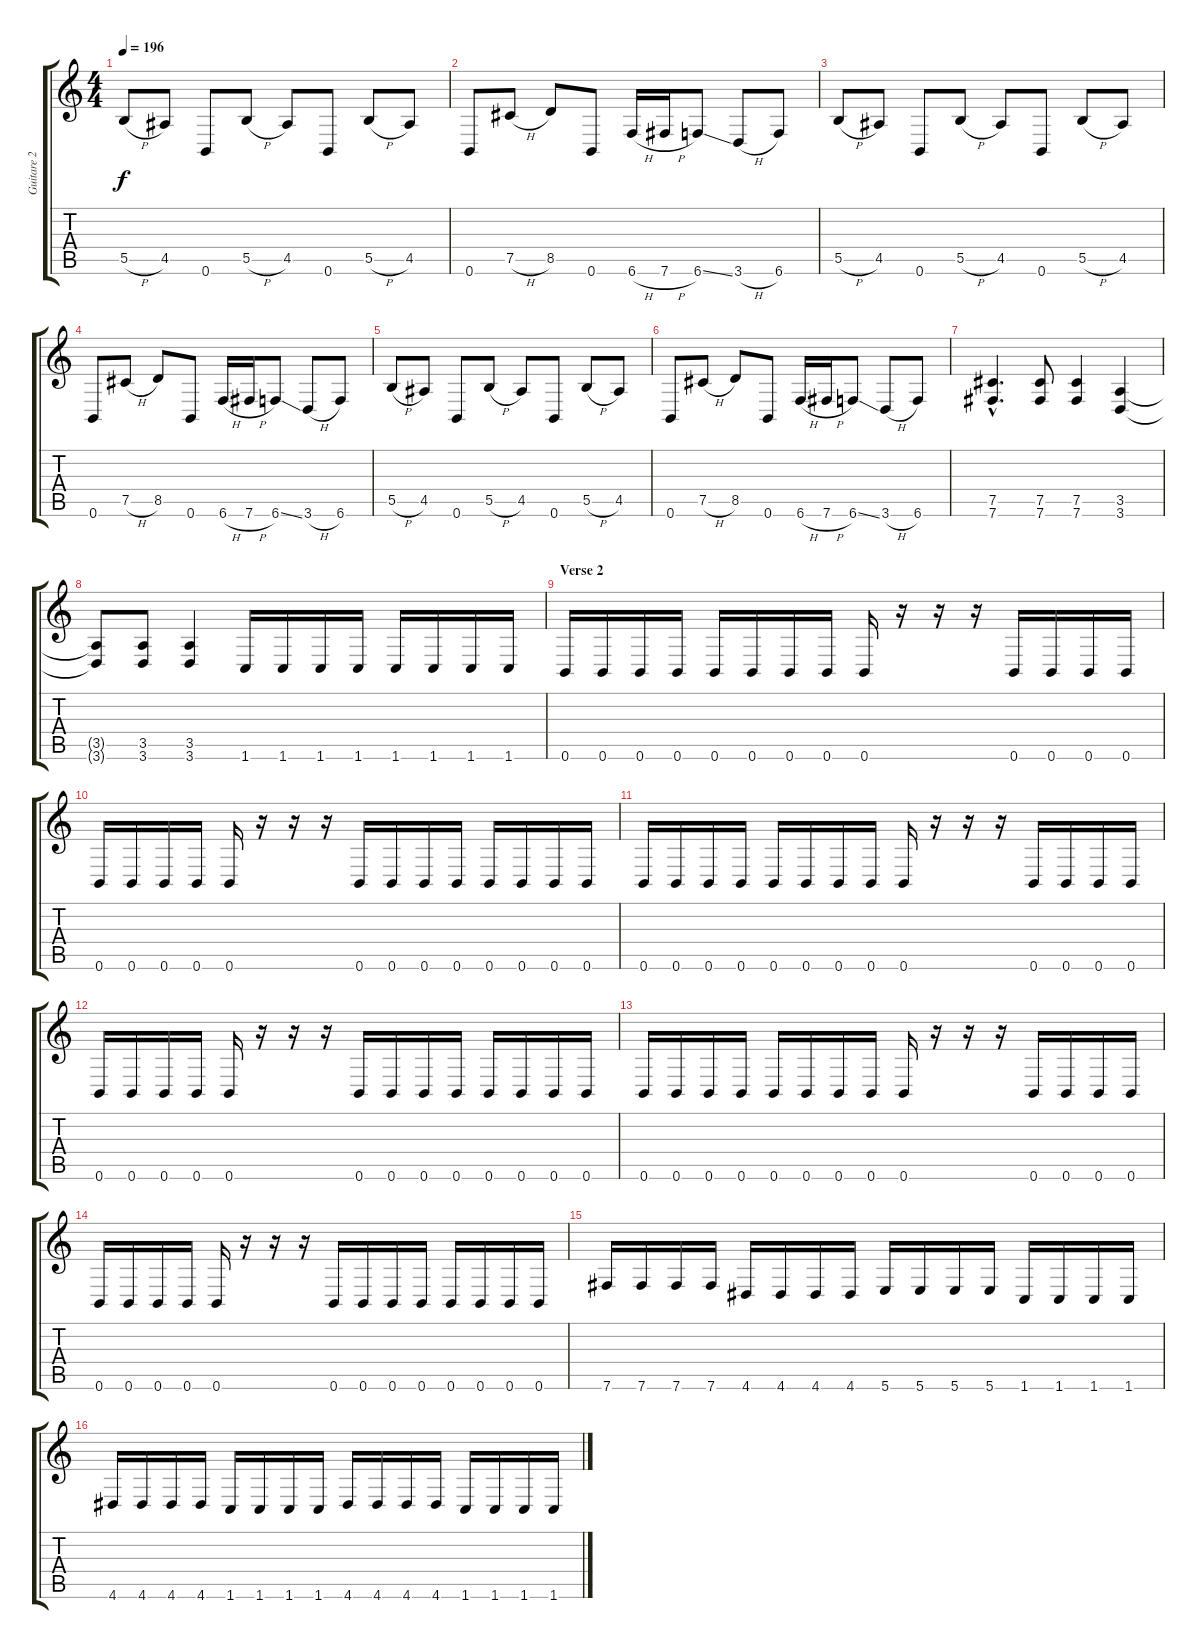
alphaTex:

\track ("Guitare 2" "Guitare 2") {instrument distortionguitar}
\staff {score tabs}
\tuning (Db4 Ab3 E3 B2 Gb2 B1) {hide}
\ts (4 4)
\tempo 196
\clef g2
\ks c
5.5{h}.8{dy f} 4.5.8 0.6.8 5.5{h}.8 4.5.8 0.6.8 5.5{h}.8 4.5.8 |
0.6.8 7.5{h}.8 8.5.8 0.6.8 6.6{h}.16 7.6{h}.16 6.6{ss}.8 3.6{h}.8 6.6.8 |
5.5{h}.8 4.5.8 0.6.8 5.5{h}.8 4.5.8 0.6.8 5.5{h}.8 4.5.8 |
0.6.8 7.5{h}.8 8.5.8 0.6.8 6.6{h}.16 7.6{h}.16 6.6{ss}.8 3.6{h}.8 6.6.8 |
5.5{h}.8 4.5.8 0.6.8 5.5{h}.8 4.5.8 0.6.8 5.5{h}.8 4.5.8 |
0.6.8 7.5{h}.8 8.5.8 0.6.8 6.6{h}.16 7.6{h}.16 6.6{ss}.8 3.6{h}.8 6.6.8 |
(7.5{hac} 7.6{hac}).4{d} (7.5 7.6).8 (7.5 7.6).4 (3.5 3.6).4 |
(3.5{t} 3.6{t}).8 (3.5 3.6).8 (3.5 3.6).4 1.6.16 1.6.16 1.6.16 1.6.16 1.6.16 1.6.16 1.6.16 1.6.16 |
\section ("" "Verse 2")
0.6.16 0.6.16 0.6.16 0.6.16 0.6.16 0.6.16 0.6.16 0.6.16 0.6.16 r.16 r.16 r.16 0.6.16 0.6.16 0.6.16 0.6.16 |
0.6.16 0.6.16 0.6.16 0.6.16 0.6.16 r.16 r.16 r.16 0.6.16 0.6.16 0.6.16 0.6.16 0.6.16 0.6.16 0.6.16 0.6.16 |
0.6.16 0.6.16 0.6.16 0.6.16 0.6.16 0.6.16 0.6.16 0.6.16 0.6.16 r.16 r.16 r.16 0.6.16 0.6.16 0.6.16 0.6.16 |
0.6.16 0.6.16 0.6.16 0.6.16 0.6.16 r.16 r.16 r.16 0.6.16 0.6.16 0.6.16 0.6.16 0.6.16 0.6.16 0.6.16 0.6.16 |
0.6.16 0.6.16 0.6.16 0.6.16 0.6.16 0.6.16 0.6.16 0.6.16 0.6.16 r.16 r.16 r.16 0.6.16 0.6.16 0.6.16 0.6.16 |
0.6.16 0.6.16 0.6.16 0.6.16 0.6.16 r.16 r.16 r.16 0.6.16 0.6.16 0.6.16 0.6.16 0.6.16 0.6.16 0.6.16 0.6.16 |
7.6.16 7.6.16 7.6.16 7.6.16 4.6.16 4.6.16 4.6.16 4.6.16 5.6.16 5.6.16 5.6.16 5.6.16 1.6.16 1.6.16 1.6.16 1.6.16 |
4.6.16 4.6.16 4.6.16 4.6.16 1.6.16 1.6.16 1.6.16 1.6.16 4.6.16 4.6.16 4.6.16 4.6.16 1.6.16 1.6.16 1.6.16 1.6.16
